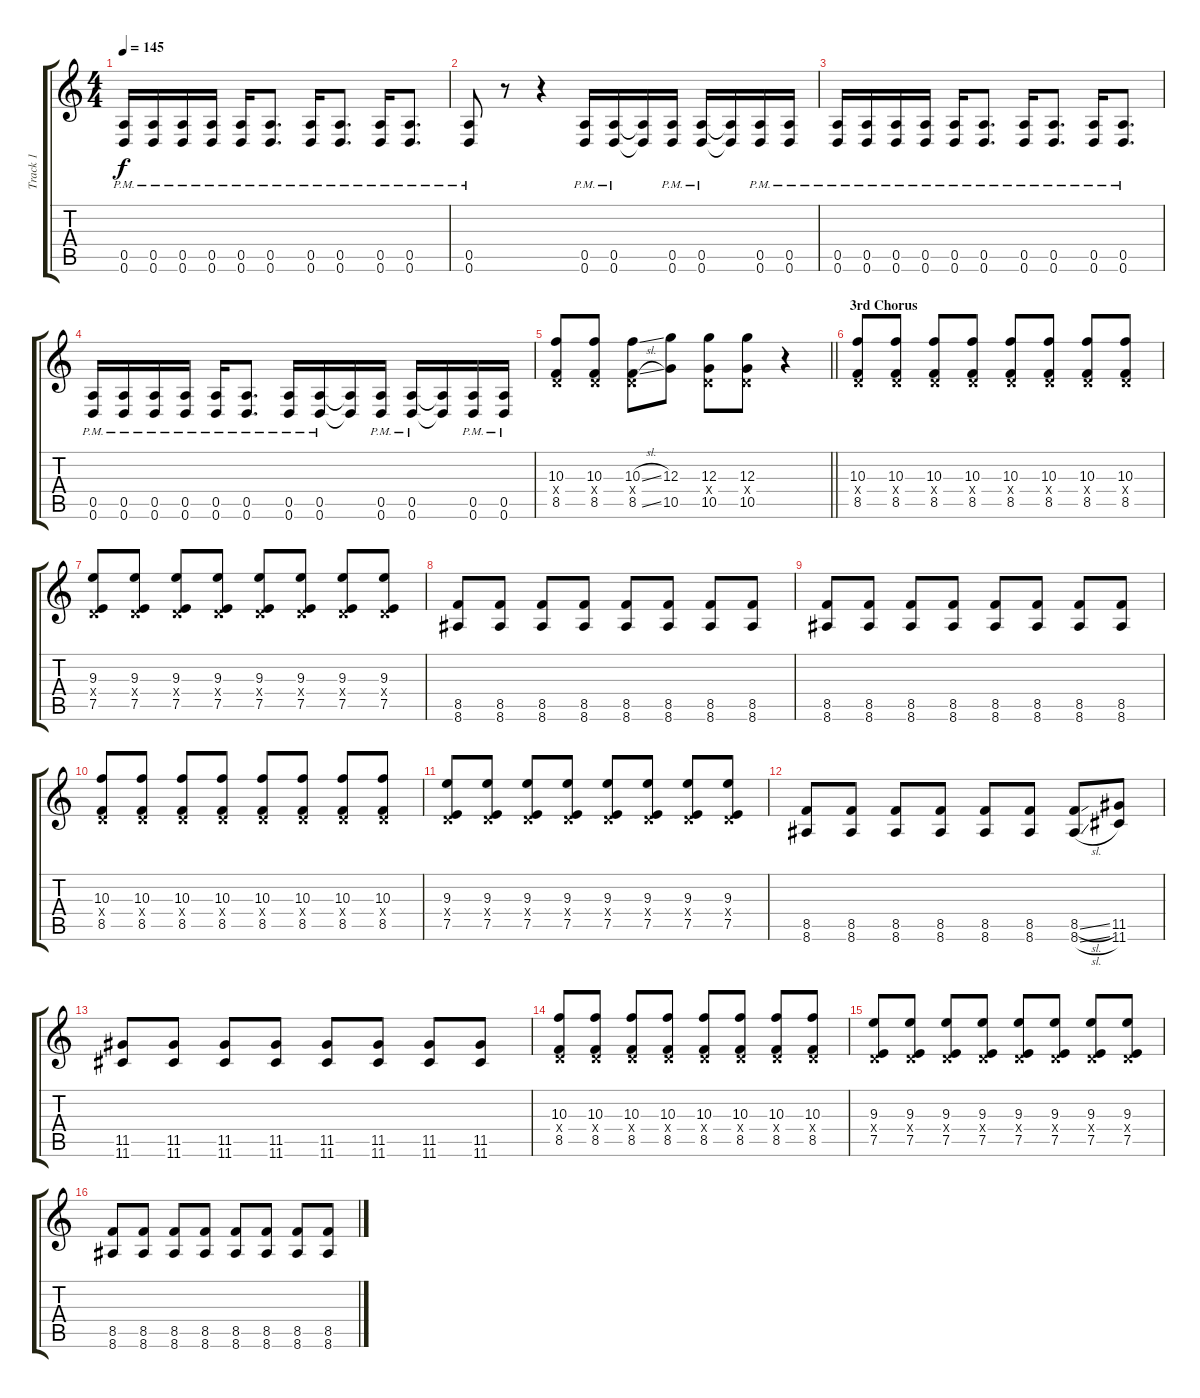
\track ("Track 1" "Track 1") {instrument distortionguitar}
\staff {score tabs}
\tuning (E4 B3 G3 D3 A2 D2) {hide}
\ts (4 4)
\tempo 145
\clef g2
\ks c
(0.5{pm} 0.6{pm}).16{dy f} (0.5{pm} 0.6{pm}).16 (0.5{pm} 0.6{pm}).16 (0.5{pm} 0.6{pm}).16 (0.5{pm} 0.6{pm}).16 (0.5{pm} 0.6{pm}).8{d} (0.5{pm} 0.6{pm}).16 (0.5{pm} 0.6{pm}).8{d} (0.5{pm} 0.6{pm}).16 (0.5{pm} 0.6{pm}).8{d} |
(0.5{pm} 0.6{pm}).8 r.8 r.4 (0.5{pm} 0.6{pm}).16 (0.5{pm} 0.6{pm}).16 (0.5{t} 0.6{t}).16 (0.5{pm} 0.6{pm}).16 (0.5{pm} 0.6{pm}).16 (0.5{t} 0.6{t}).16 (0.5{pm} 0.6{pm}).16 (0.5{pm} 0.6{pm}).16 |
(0.5{pm} 0.6{pm}).16 (0.5{pm} 0.6{pm}).16 (0.5{pm} 0.6{pm}).16 (0.5{pm} 0.6{pm}).16 (0.5{pm} 0.6{pm}).16 (0.5{pm} 0.6{pm}).8{d} (0.5{pm} 0.6{pm}).16 (0.5{pm} 0.6{pm}).8{d} (0.5{pm} 0.6{pm}).16 (0.5{pm} 0.6{pm}).8{d} |
(0.5{pm} 0.6{pm}).16 (0.5{pm} 0.6{pm}).16 (0.5{pm} 0.6{pm}).16 (0.5{pm} 0.6{pm}).16 (0.5{pm} 0.6{pm}).16 (0.5{pm} 0.6{pm}).8{d} (0.5{pm} 0.6{pm}).16 (0.5{pm} 0.6{pm}).16 (0.5{t} 0.6{t}).16 (0.5{pm} 0.6{pm}).16 (0.5{pm} 0.6{pm}).16 (0.5{t} 0.6{t}).16 (0.5{pm} 0.6{pm}).16 (0.5{pm} 0.6{pm}).16 |
\barLineRight lightlight
(10.3 0.4{x} 8.5).8 (10.3 0.4{x} 8.5).8 (10.3{sl} 0.4{x} 8.5{sl}).8 (12.3 10.5).8 (12.3 0.4{x} 10.5).8 (12.3 0.4{x} 10.5).8 r.4 |
\section ("" "3rd Chorus")
(10.3 0.4{x} 8.5).8 (10.3 0.4{x} 8.5).8 (10.3 0.4{x} 8.5).8 (10.3 0.4{x} 8.5).8 (10.3 0.4{x} 8.5).8 (10.3 0.4{x} 8.5).8 (10.3 0.4{x} 8.5).8 (10.3 0.4{x} 8.5).8 |
(9.3 0.4{x} 7.5).8 (9.3 0.4{x} 7.5).8 (9.3 0.4{x} 7.5).8 (9.3 0.4{x} 7.5).8 (9.3 0.4{x} 7.5).8 (9.3 0.4{x} 7.5).8 (9.3 0.4{x} 7.5).8 (9.3 0.4{x} 7.5).8 |
(8.5 8.6).8 (8.5 8.6).8 (8.5 8.6).8 (8.5 8.6).8 (8.5 8.6).8 (8.5 8.6).8 (8.5 8.6).8 (8.5 8.6).8 |
(8.5 8.6).8 (8.5 8.6).8 (8.5 8.6).8 (8.5 8.6).8 (8.5 8.6).8 (8.5 8.6).8 (8.5 8.6).8 (8.5 8.6).8 |
(10.3 0.4{x} 8.5).8 (10.3 0.4{x} 8.5).8 (10.3 0.4{x} 8.5).8 (10.3 0.4{x} 8.5).8 (10.3 0.4{x} 8.5).8 (10.3 0.4{x} 8.5).8 (10.3 0.4{x} 8.5).8 (10.3 0.4{x} 8.5).8 |
(9.3 0.4{x} 7.5).8 (9.3 0.4{x} 7.5).8 (9.3 0.4{x} 7.5).8 (9.3 0.4{x} 7.5).8 (9.3 0.4{x} 7.5).8 (9.3 0.4{x} 7.5).8 (9.3 0.4{x} 7.5).8 (9.3 0.4{x} 7.5).8 |
(8.5 8.6).8 (8.5 8.6).8 (8.5 8.6).8 (8.5 8.6).8 (8.5 8.6).8 (8.5 8.6).8 (8.5{sl} 8.6{sl}).8 (11.5 11.6).8 |
(11.5 11.6).8 (11.5 11.6).8 (11.5 11.6).8 (11.5 11.6).8 (11.5 11.6).8 (11.5 11.6).8 (11.5 11.6).8 (11.5 11.6).8 |
(10.3 0.4{x} 8.5).8 (10.3 0.4{x} 8.5).8 (10.3 0.4{x} 8.5).8 (10.3 0.4{x} 8.5).8 (10.3 0.4{x} 8.5).8 (10.3 0.4{x} 8.5).8 (10.3 0.4{x} 8.5).8 (10.3 0.4{x} 8.5).8 |
(9.3 0.4{x} 7.5).8 (9.3 0.4{x} 7.5).8 (9.3 0.4{x} 7.5).8 (9.3 0.4{x} 7.5).8 (9.3 0.4{x} 7.5).8 (9.3 0.4{x} 7.5).8 (9.3 0.4{x} 7.5).8 (9.3 0.4{x} 7.5).8 |
(8.5 8.6).8 (8.5 8.6).8 (8.5 8.6).8 (8.5 8.6).8 (8.5 8.6).8 (8.5 8.6).8 (8.5 8.6).8 (8.5 8.6).8
